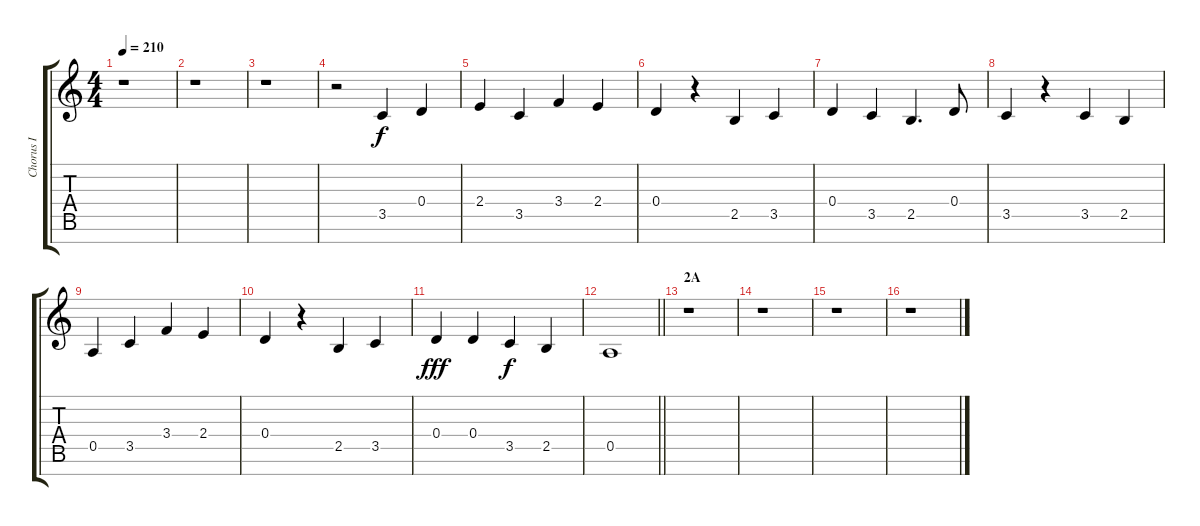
\track ("Chorus I" "Chorus I") {instrument voiceoohs}
\staff {score tabs}
\tuning (E5 B4 G4 D4 A3 E3 B2) {hide}
\ts (4 4)
\tempo 210
\clef g2
\ks c
r.1{dy f} |
r.1 |
r.1 |
r.2 3.5.4 0.4.4 |
2.4.4 3.5.4 3.4.4 2.4.4 |
0.4.4 r.4 2.5.4 3.5.4 |
0.4.4 3.5.4 2.5.4{d} 0.4.8 |
3.5.4 r.4 3.5.4 2.5.4 |
0.5.4 3.5.4 3.4.4 2.4.4 |
0.4.4 r.4 2.5.4 3.5.4 |
0.4.4{dy fff} 0.4.4 3.5.4{dy f} 2.5.4 |
\barLineRight lightlight
0.5.1 |
\section ("" "2A")
r.1 |
r.1 |
r.1 |
r.1
